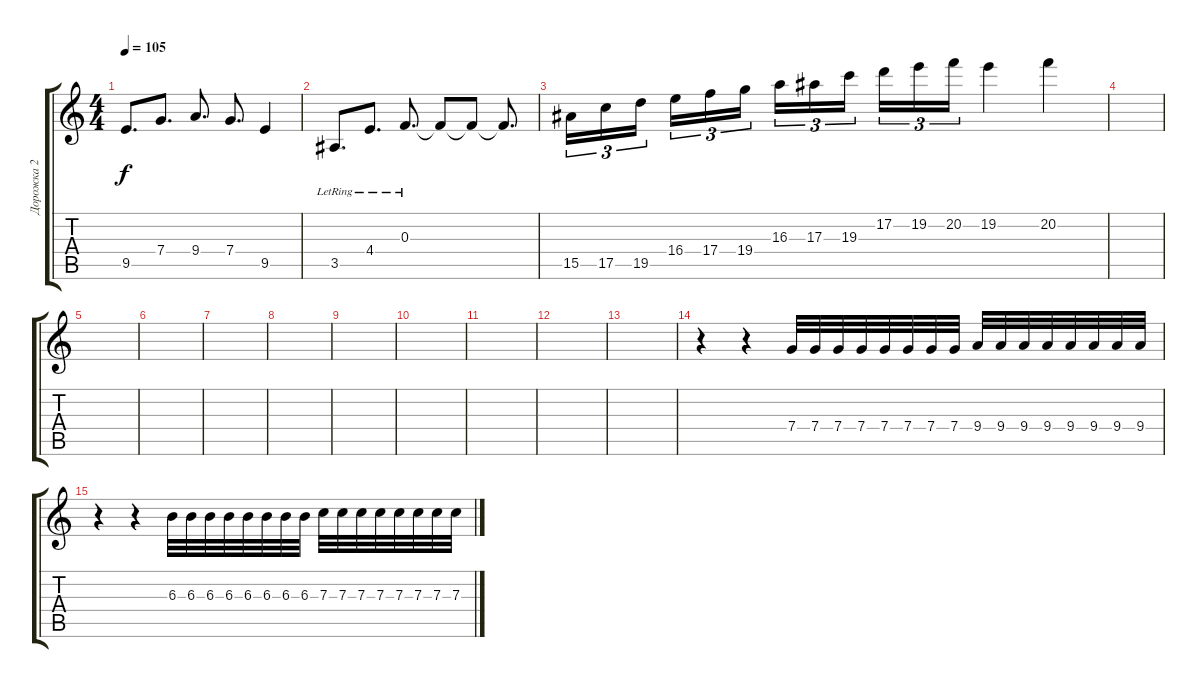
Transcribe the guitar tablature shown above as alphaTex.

\track ("Дорожка 2" "Дорожка 2") {instrument distortionguitar}
\staff {score tabs}
\tuning (D4 A3 F3 C3 G2 D2) {hide}
\ts (4 4)
\tempo 105
\clef g2
\ks c
9.5.8{d dy f} 7.4.8{d} 9.4.8{d} 7.4.8{d} 9.5.4 |
3.5{lr}.8{d} 4.4{lr}.8{d} 0.3{lr}.8{d} 0.3{t}.8 0.3{t}.8 0.3{t}.8{d} |
15.5.16{tu (3 2)} 17.5.16{tu (3 2)} 19.5.16{tu (3 2) beam splitsecondary} 16.4.16{tu (3 2)} 17.4.16{tu (3 2)} 19.4.16{tu (3 2)} 16.3.16{tu (3 2)} 17.3.16{tu (3 2)} 19.3.16{tu (3 2) beam splitsecondary} 17.2.16{tu (3 2)} 19.2.16{tu (3 2)} 20.2.16{tu (3 2)} 19.2.4 20.2.4 |
|
|
|
|
|
|
|
|
|
|
r.4 r.4 7.4.32 7.4.32 7.4.32 7.4.32 7.4.32 7.4.32 7.4.32 7.4.32 9.4.32 9.4.32 9.4.32 9.4.32 9.4.32 9.4.32 9.4.32 9.4.32 |
r.4 r.4 6.3.32 6.3.32 6.3.32 6.3.32 6.3.32 6.3.32 6.3.32 6.3.32 7.3.32 7.3.32 7.3.32 7.3.32 7.3.32 7.3.32 7.3.32 7.3.32
